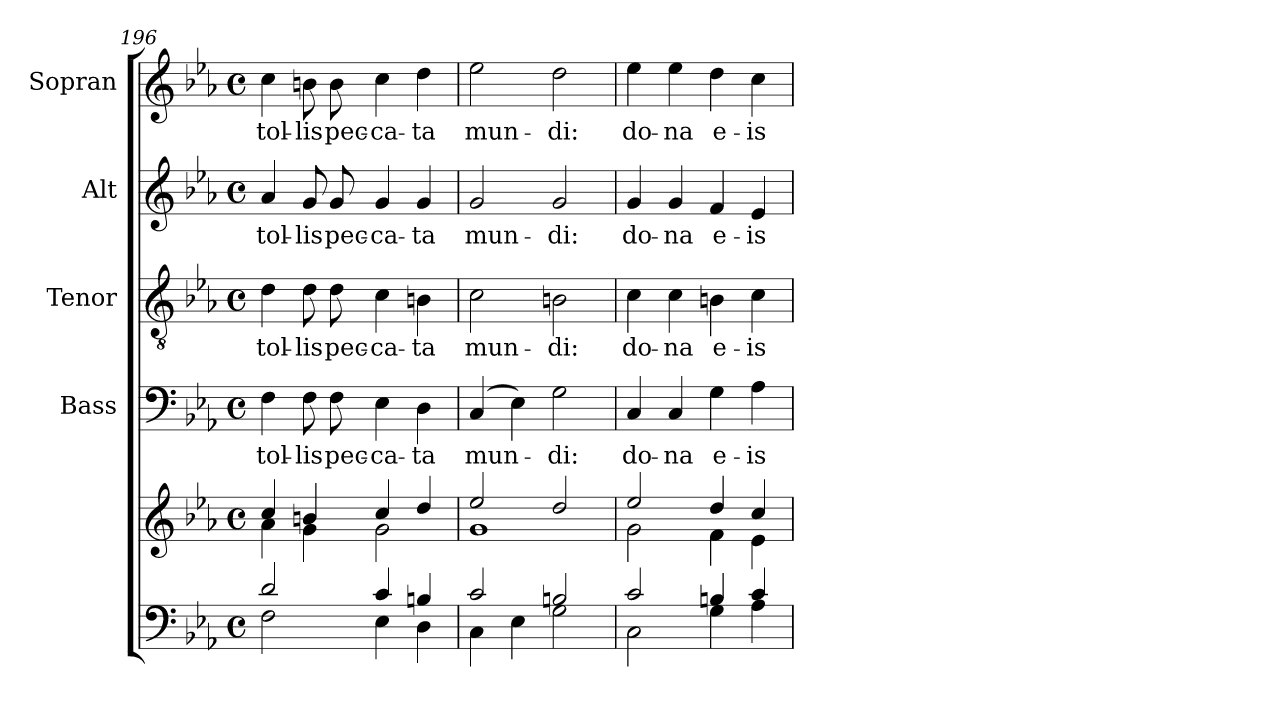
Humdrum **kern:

**kern	**kern	**kern	**text	**kern	**text	**kern	**text	**kern	**text
*part5	*part5	*part4	*part4	*part3	*part3	*part2	*part2	*part1	*part1
*staff6	*staff5	*staff4	*staff4	*staff3	*staff3	*staff2	*staff2	*staff1	*staff1
*	*	*I"Bass	*	*I"Tenor	*	*I"Alt	*	*I"Sopran	*
*	*	*I'B.	*	*I'T.	*	*I'A.	*	*I'S.	*
*clefF4	*clefG2	*clefF4	*	*clefGv2	*	*clefG2	*	*clefG2	*
*k[b-e-a-]	*k[b-e-a-]	*k[b-e-a-]	*	*k[b-e-a-]	*	*k[b-e-a-]	*	*k[b-e-a-]	*
*E-:	*E-:	*E-:	*	*E-:	*	*E-:	*	*E-:	*
*M4/4	*M4/4	*M4/4	*	*M4/4	*	*M4/4	*	*M4/4	*
*met(c)	*met(c)	*met(c)	*	*met(c)	*	*met(c)	*	*met(c)	*
=196	=196	=196	=196	=196	=196	=196	=196	=196	=196
*^	*^	*	*	*	*	*	*	*	*
!	!	!	!	!	!LO:LY:b	!	!LO:LY:b	!	!LO:LY:b	!	!LO:LY:b
2d/	2F\	4cc/	4a-\	4F\	tol-	4d\	tol-	4a-/	tol-	4cc\	tol-
!	!	!	!	!	!LO:LY:b	!	!LO:LY:b	!	!LO:LY:b	!	!LO:LY:b
.	.	4bn/	4g\	8F\	-lis	8d\	-lis	8g/	-lis	8bn\	-lis
!	!	!	!	!	!LO:LY:b	!	!LO:LY:b	!	!LO:LY:b	!	!LO:LY:b
.	.	.	.	8F\	pec-	8d\	pec-	8g/	pec-	8b\	pec-
!	!	!	!	!	!LO:LY:b	!	!LO:LY:b	!	!LO:LY:b	!	!LO:LY:b
4c/	4E-\	4cc/	2g\	4E-\	-ca-	4c\	-ca-	4g/	-ca-	4cc\	-ca-
!	!	!	!	!	!LO:LY:b	!	!LO:LY:b	!	!LO:LY:b	!	!LO:LY:b
4Bn/	4D\	4dd/	.	4D\	-ta	4Bn\	-ta	4g/	-ta	4dd\	-ta
=197	=197	=197	=197	=197	=197	=197	=197	=197	=197	=197	=197
!	!	!	!	!	!LO:LY:b	!	!LO:LY:b	!	!LO:LY:b	!	!LO:LY:b
2c/	4C\	2ee-/	1g	(4C/	mun-	2c\	mun-	2g/	mun-	2ee-\	mun-
.	4E-\	.	.	4E-\)	.	.	.	.	.	.	.
!	!	!	!	!	!LO:LY:b	!	!LO:LY:b	!	!LO:LY:b	!	!LO:LY:b
2Bn/	2G\	2dd/	.	2G\	-di:	2Bn\	-di:	2g/	-di:	2dd\	-di:
=198	=198	=198	=198	=198	=198	=198	=198	=198	=198	=198	=198
!	!	!	!	!	!LO:LY:b	!	!LO:LY:b	!	!LO:LY:b	!	!LO:LY:b
2c/	2C\	2ee-/	2g\	4C/	do-	4c\	do-	4g/	do-	4ee-\	do-
!	!	!	!	!	!LO:LY:b	!	!LO:LY:b	!	!LO:LY:b	!	!LO:LY:b
.	.	.	.	4C/	-na	4c\	-na	4g/	-na	4ee-\	-na
!	!	!	!	!	!LO:LY:b	!	!LO:LY:b	!	!LO:LY:b	!	!LO:LY:b
4Bn/	4G\	4dd/	4f\	4G\	e-	4Bn\	e-	4f/	e-	4dd\	e-
!	!	!	!	!	!LO:LY:b	!	!LO:LY:b	!	!LO:LY:b	!	!LO:LY:b
4c/	4A-\	4cc/	4e-\	4A-\	-is	4c\	-is	4e-/	-is	4cc\	-is
*v	*v	*	*	*	*	*	*	*	*	*	*
*	*v	*v	*	*	*	*	*	*	*	*
=	=	=	=	=	=	=	=	=	=
*-	*-	*-	*-	*-	*-	*-	*-	*-	*-
